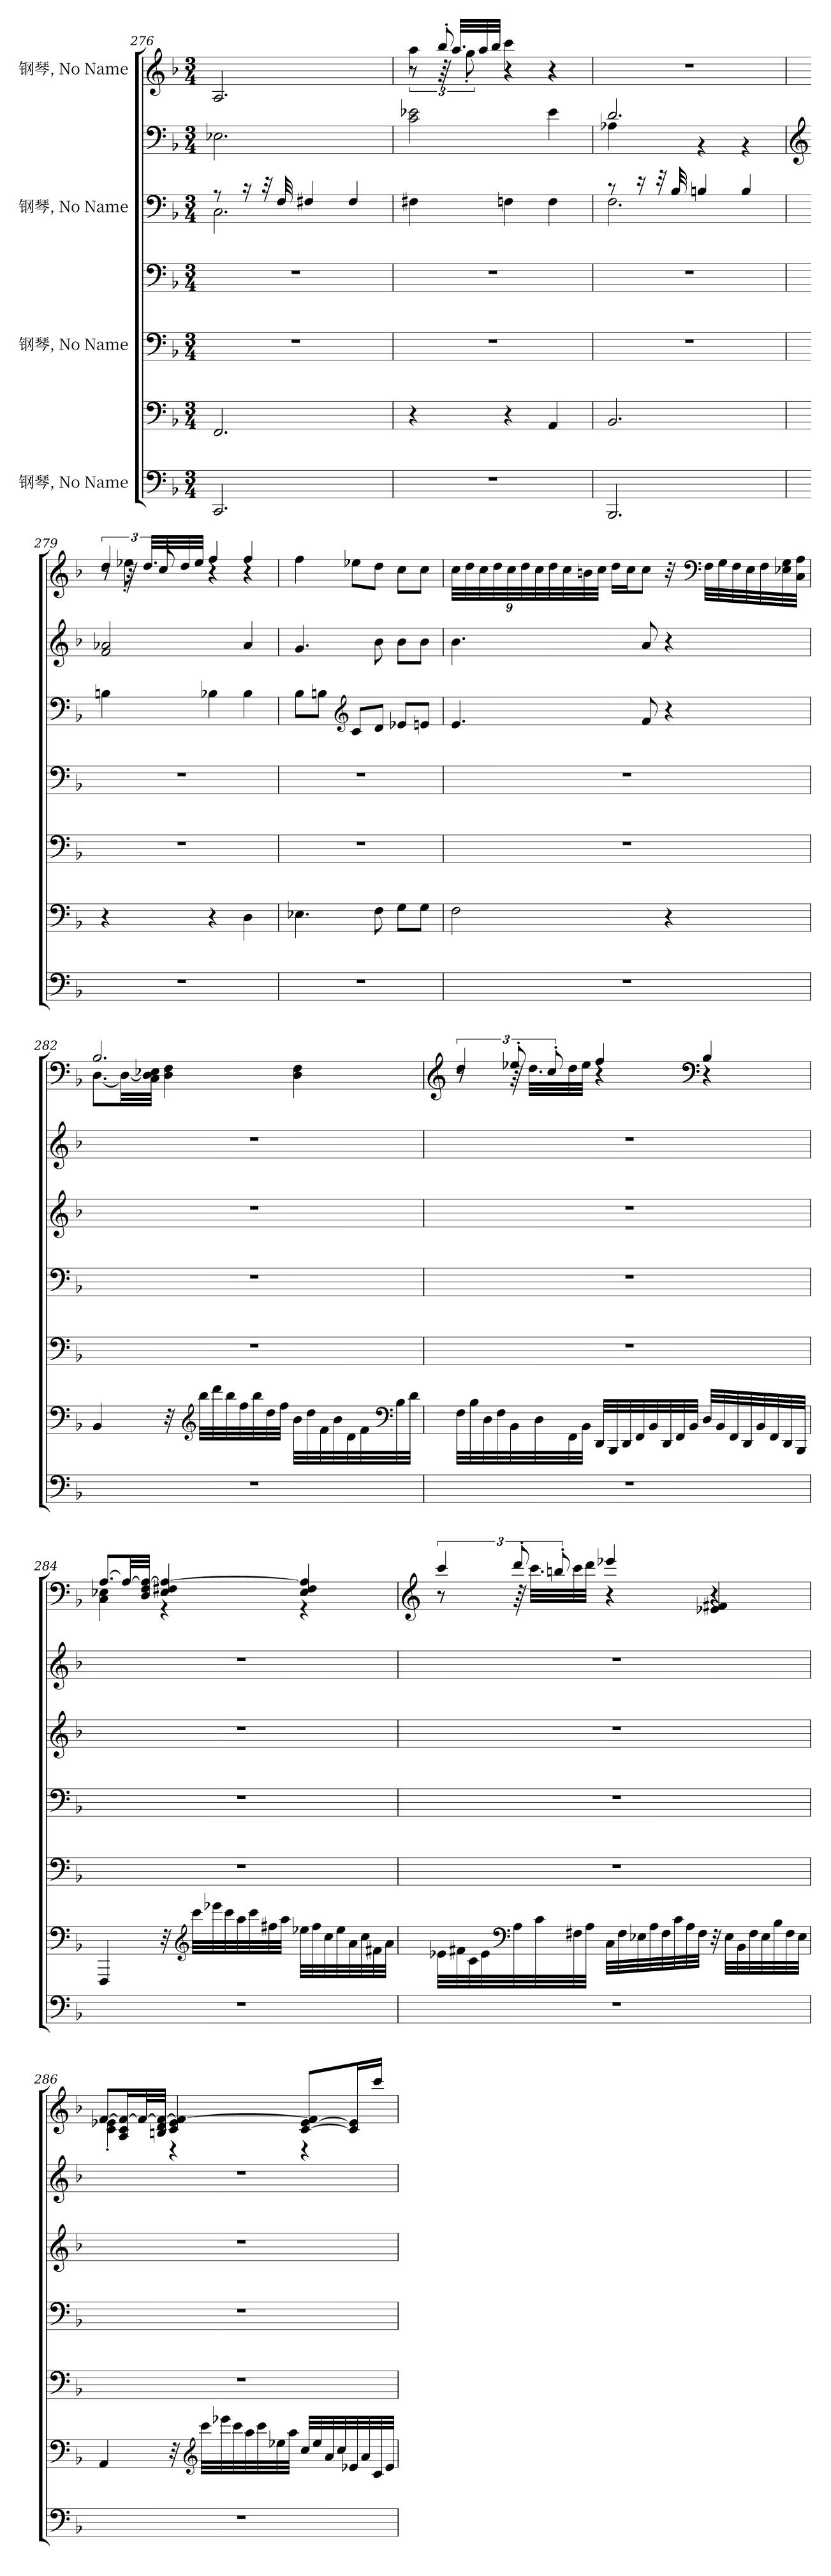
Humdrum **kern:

**kern	**kern	**kern	**kern	**kern	**kern	**kern
*part4	*part4	*part3	*part3	*part2	*part2	*part1
*staff7	*staff6	*staff5	*staff4	*staff3	*staff2	*staff1
*I"钢琴, No Name	*	*I"钢琴, No Name	*	*I"钢琴, No Name	*	*I"钢琴, No Name
*clefF4	*clefF4	*clefF4	*clefF4	*clefF4	*clefF4	*clefG2
*k[b-]	*k[b-]	*k[b-]	*k[b-]	*k[b-]	*k[b-]	*k[b-]
*M3/4	*M3/4	*M3/4	*M3/4	*M3/4	*M3/4	*M3/4
*MM45	*MM45	*MM45	*MM45	*MM45	*MM45	*MM45
=276	=276	=276	=276	=276	=276	=276
*	*	*	*	*^	*	*
2.CC/	2.FF/	2.r	2.r	8r	2.C\	2.E-X\	2.A/
.	.	.	.	16r	.	.	.
.	.	.	.	32r	.	.	.
.	.	.	.	32F/	.	.	.
.	.	.	.	4F#X/	.	.	.
.	.	.	.	4F#/	.	.	.
*	*	*	*	*v	*v	*	*
=277	=277	=277	=277	=277	=277	=277
*	*	*	*	*	*	*MM45
*	*	*	*	*	*	*^
*	*	*	*	*	*	*	*^
2.r	4r	2.r	2.r	4F#X\	2c\ 2e-X\	8r	6aa\	8r
.	.	.	.	.	.	8bb-'/	.	64r
.	.	.	.	.	.	.	.	32.aa/LLL
.	.	.	.	.	.	.	12gg'\	.
*	*	*	*	*	*	*MM44	*	*
.	.	.	.	.	.	.	.	32aa/
.	.	.	.	.	.	.	.	32bb-/JJJ
*	*	*	*	*	*	*MM45	*	*
.	4r	.	.	4Fn\	.	4r	4ccc\	4r
.	4AA/	.	.	4F\	4e-\	4r	4r	4r
*	*	*	*	*	*	*v	*v	*v
=278	=278	=278	=278	=278	=278	=278
*	*	*	*	*	*	*MM45
*	*	*	*	*^	*^	*
2.BBB-/	2.BB-/	2.r	2.r	8r	2.F\	2.d/	4A-X\	2.r
.	.	.	.	16r	.	.	.	.
.	.	.	.	32r	.	.	.	.
.	.	.	.	32B-/	.	.	.	.
.	.	.	.	4Bn/	.	.	4r	.
.	.	.	.	4B/	.	.	4r	.
*	*	*	*	*v	*v	*	*	*
*	*	*	*	*	*v	*v	*
!!LO:PB:g=z
=279	=279	=279	=279	=279	=279	=279
*	*	*	*	*	*clefG2	*
*	*	*	*	*	*	*MM45
*	*	*	*	*	*	*^
*	*	*	*	*	*	*	*^
2.r	4r	2.r	2.r	4Bn\	2f/ 2a-X/	6dd/	8r	8r
.	.	.	.	.	.	.	8ee-X'\	64r
.	.	.	.	.	.	.	.	32.dd/LLL
.	.	.	.	.	.	12cc'/	.	.
.	.	.	.	.	.	.	.	32dd/
.	.	.	.	.	.	.	.	32ee-/JJJ
*	*	*	*	*	*	*MM45	*	*
.	4r	.	.	4B-X\	.	4ff/	4r	4r
*	*	*	*	*	*	*MM44	*	*
.	4D\	.	.	4B-\	4a-/	4ff/	4r	4r
*	*	*	*	*	*	*v	*v	*v
=280	=280	=280	=280	=280	=280	=280
*	*	*	*	*	*	*MM45
2.r	4.E-X\	2.r	2.r	8B-\L	4.g/	4ff\
.	.	.	.	8Bn\J	.	.
*	*	*	*	*clefG2	*	*
.	.	.	.	8c/L	.	8ee-X\L
.	8F\	.	.	8d/J	8b-\	8dd\J
.	8G\L	.	.	8e-X/L	8b-\L	8cc\L
*	*	*	*	*	*	*MM42
.	8G\J	.	.	8en/J	8b-\J	8cc\J
!!LO:PB:g=z
=281	=281	=281	=281	=281	=281	=281
*	*	*	*	*	*	*Xbrackettup
2.r	2F\	2.r	2.r	4.e/	4.b-\	48cc\LLL
.	.	.	.	.	.	48dd\
.	.	.	.	.	.	48cc\
.	.	.	.	.	.	48dd\
.	.	.	.	.	.	48cc\
.	.	.	.	.	.	48dd\
.	.	.	.	.	.	48cc\
.	.	.	.	.	.	48dd\
.	.	.	.	.	.	48cc\
.	.	.	.	.	.	32bn\
.	.	.	.	.	.	32cc\JJJ
.	.	.	.	.	.	16dd\LL
*	*	*	*	*	*	*MM42
.	.	.	.	.	.	16cc\J
.	.	.	.	8f/	8a/	8cc\J
.	4r	.	.	4r	4r	32r
*	*	*	*	*	*	*clefF4
.	.	.	.	.	.	32F\LLL
.	.	.	.	.	.	32G\
.	.	.	.	.	.	32F\
.	.	.	.	.	.	32E\
.	.	.	.	.	.	32F\
*	*	*	*	*	*	*MM36
.	.	.	.	.	.	32E-X\ 32G\
.	.	.	.	.	.	32C\ 32A\JJJ
!!LO:PB:g=z
=282	=282	=282	=282	=282	=282	=282
*	*	*	*	*	*	*MM45
*	*	*	*	*	*	*^
2.r	4BB-/	2.r	2.r	2.r	2.r	2.B-/	[8.D\L
.	.	.	.	.	.	.	32D\LL_
*	*	*	*	*	*	*MM44	*
.	.	.	.	.	.	.	32C\ 32D\] 32E-X\JJJ
*	*	*	*	*	*	*MM45	*
.	32r	.	.	.	.	.	4D\ 4F\
*	*clefG2	*	*	*	*	*	*
.	32bb-\LLL	.	.	.	.	.	.
.	32ddd\	.	.	.	.	.	.
.	32bb-\	.	.	.	.	.	.
.	32ff\	.	.	.	.	.	.
.	32bb-\	.	.	.	.	.	.
.	32dd\	.	.	.	.	.	.
.	32ff\JJJ	.	.	.	.	.	.
.	32b-\LLL	.	.	.	.	.	4D\ 4F\
.	32dd\	.	.	.	.	.	.
.	32f\	.	.	.	.	.	.
.	32b-\	.	.	.	.	.	.
.	32d\	.	.	.	.	.	.
.	32f\	.	.	.	.	.	.
*	*clefF4	*	*	*	*	*	*
.	32B-\	.	.	.	.	.	.
.	32d\JJJ	.	.	.	.	.	.
*	*	*	*	*	*	*v	*v
!!LO:PB:g=z
=283	=283	=283	=283	=283	=283	=283
*	*	*	*	*	*	*clefG2
*	*	*	*	*	*	*^
*	*	*	*	*	*	*	*^
*	*	*	*	*	*	*	*	*brackettup
*	*	*	*	*	*	*v	*v	*v
*	*	*	*	*	*	*MM45
*	*	*	*	*	*	*^
*	*	*	*	*	*	*	*^
2.r	32F\LLL	2.r	2.r	2.r	2.r	8r	8r	6dd/
.	32B-\	.	.	.	.	.	.	.
.	32D\	.	.	.	.	.	.	.
.	32F\	.	.	.	.	.	.	.
.	32BB-\	.	.	.	.	8ee-X'/	64r	.
.	.	.	.	.	.	.	32.dd\LLL	.
.	32D\	.	.	.	.	.	.	.
.	.	.	.	.	.	.	.	12cc'/
.	32FF\	.	.	.	.	.	32dd\	.
.	32BB-\JJJ	.	.	.	.	.	32ee-\JJJ	.
*	*	*	*	*	*	*MM45	*	*
.	32DD/LLL	.	.	.	.	4r	4r	4ff/
.	32BBB-/	.	.	.	.	.	.	.
.	32DD/	.	.	.	.	.	.	.
.	32FF/	.	.	.	.	.	.	.
.	32BB-/	.	.	.	.	.	.	.
.	32DD/	.	.	.	.	.	.	.
.	32FF/	.	.	.	.	.	.	.
.	32BB-/JJJ	.	.	.	.	.	.	.
*	*	*	*	*	*	*clefF4	*	*
.	32D/LLL	.	.	.	.	4r	4r	4B-/
.	32BB-/	.	.	.	.	.	.	.
.	32FF/	.	.	.	.	.	.	.
.	32DD/	.	.	.	.	.	.	.
.	32BB-/	.	.	.	.	.	.	.
.	32FF/	.	.	.	.	.	.	.
.	32DD/	.	.	.	.	.	.	.
.	32BBB-/JJJ	.	.	.	.	.	.	.
*	*	*	*	*	*	*v	*v	*v
!!LO:PB:g=z
=284	=284	=284	=284	=284	=284	=284
*	*	*	*	*	*	*MM45
*	*	*	*	*	*	*^
2.r	4FFF/	2.r	2.r	2.r	2.r	[8.A/L	4C\ 4E-X\
.	.	.	.	.	.	32A/LL_	.
*	*	*	*	*	*	*MM44	*
.	.	.	.	.	.	32D/ 32F/ 32A/_JJJ	.
*	*	*	*	*	*	*MM45	*
.	32r	.	.	.	.	4E-/ 4F#X/ 4A/_	4r
*	*clefG2	*	*	*	*	*	*
.	32ccc\LLL	.	.	.	.	.	.
.	32eee-X\	.	.	.	.	.	.
.	32ccc\	.	.	.	.	.	.
.	32aa\	.	.	.	.	.	.
.	32ccc\	.	.	.	.	.	.
.	32ff#X\	.	.	.	.	.	.
.	32aa\JJJ	.	.	.	.	.	.
.	32ee-X\LLL	.	.	.	.	4E-/ 4F#/ 4A/]	4r
.	32ff#\	.	.	.	.	.	.
.	32cc\	.	.	.	.	.	.
.	32ee-\	.	.	.	.	.	.
.	32a\	.	.	.	.	.	.
.	32cc\	.	.	.	.	.	.
.	32f#X\	.	.	.	.	.	.
.	32a\JJJ	.	.	.	.	.	.
*	*	*	*	*	*	*v	*v
!!LO:PB:g=z
=285	=285	=285	=285	=285	=285	=285
*	*	*	*	*	*	*clefG2
*	*	*	*	*	*	*MM45
*	*	*	*	*	*	*^
*	*	*	*	*	*	*	*^
2.r	32e-X\LLL	2.r	2.r	2.r	2.r	8r	8r	6ccc/
.	32f#X\	.	.	.	.	.	.	.
.	32c\	.	.	.	.	.	.	.
.	32e-\	.	.	.	.	.	.	.
*	*clefF4	*	*	*	*	*	*	*
.	32A\	.	.	.	.	8ddd'/	64r	.
.	.	.	.	.	.	.	32.ccc\LLL	.
.	32c\	.	.	.	.	.	.	.
.	.	.	.	.	.	.	.	12bbn'/
.	32F#X\	.	.	.	.	.	32ccc\	.
.	32A\JJJ	.	.	.	.	.	32ddd\JJJ	.
*	*	*	*	*	*	*MM45	*	*
.	32C\LLL	.	.	.	.	4r	4r	4eee-X/
.	32F#\	.	.	.	.	.	.	.
.	32E-X\	.	.	.	.	.	.	.
.	32A\	.	.	.	.	.	.	.
.	32F#\	.	.	.	.	.	.	.
.	32c\	.	.	.	.	.	.	.
.	32A\	.	.	.	.	.	.	.
.	32F#\JJJ	.	.	.	.	.	.	.
.	32r	.	.	.	.	4r	4r	4e-X/ 4f#X/
.	32E-\LLL	.	.	.	.	.	.	.
.	32BB-\	.	.	.	.	.	.	.
.	32F#\	.	.	.	.	.	.	.
.	32E-\	.	.	.	.	.	.	.
.	32B-\	.	.	.	.	.	.	.
.	32F#\	.	.	.	.	.	.	.
.	32E-\JJJ	.	.	.	.	.	.	.
*	*	*	*	*	*	*v	*v	*v
!!LO:PB:g=z
=286	=286	=286	=286	=286	=286	=286
*	*	*	*	*	*	*MM45
*	*	*	*	*	*	*^
2.r	4AA/	2.r	2.r	2.r	2.r	[8f/L	4c\' 4e-X\'
.	.	.	.	.	.	16A/ 16c/ 16f/_L	.
.	.	.	.	.	.	32f/L_	.
*	*	*	*	*	*	*MM44	*
.	.	.	.	.	.	32Bn/ 32d/ 32f/_JJJ	.
*	*	*	*	*	*	*MM45	*
.	32r	.	.	.	.	4c/ 4e-/ 4f/_	4r
*	*clefG2	*	*	*	*	*	*
.	32ccc\LLL	.	.	.	.	.	.
.	32eee-X\	.	.	.	.	.	.
.	32ccc\	.	.	.	.	.	.
.	32aa\	.	.	.	.	.	.
.	32ccc\	.	.	.	.	.	.
.	32ee-X\	.	.	.	.	.	.
.	32aa\JJJ	.	.	.	.	.	.
.	32cc/LLL	.	.	.	.	[8c/ [8e-/ 8f/]L	4r
.	32ee-/	.	.	.	.	.	.
.	32a/	.	.	.	.	.	.
.	32cc/	.	.	.	.	.	.
.	32e-X/	.	.	.	.	16c/] 16e-/]L	.
.	32a/	.	.	.	.	.	.
.	32c/	.	.	.	.	16ccc/JJ	.
.	32e-/JJJ	.	.	.	.	.	.
*	*	*	*	*	*	*v	*v
=	=	=	=	=	=	=
*-	*-	*-	*-	*-	*-	*-
